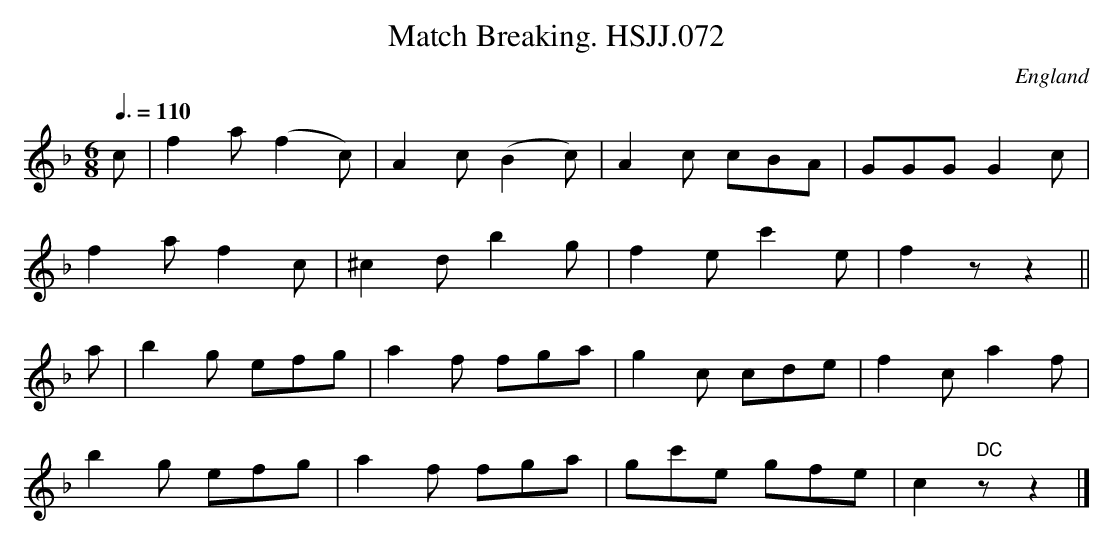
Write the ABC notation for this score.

X:1
T:Match Breaking. HSJJ.072
L:1/8
M:6/8
O:England
Q:3/8=110
K:F
c|f2a(f2c)|A2c(B2c)|A2c cBA|GGGG2c|!
f2af2c|^c2db2g|f2ec'2e|f2zz2||!
a|b2g efg|a2f fga|g2c cde|f2ca2f|!
b2g efg|a2f fga|gc'e gfe|c2" DC"zz2|]
